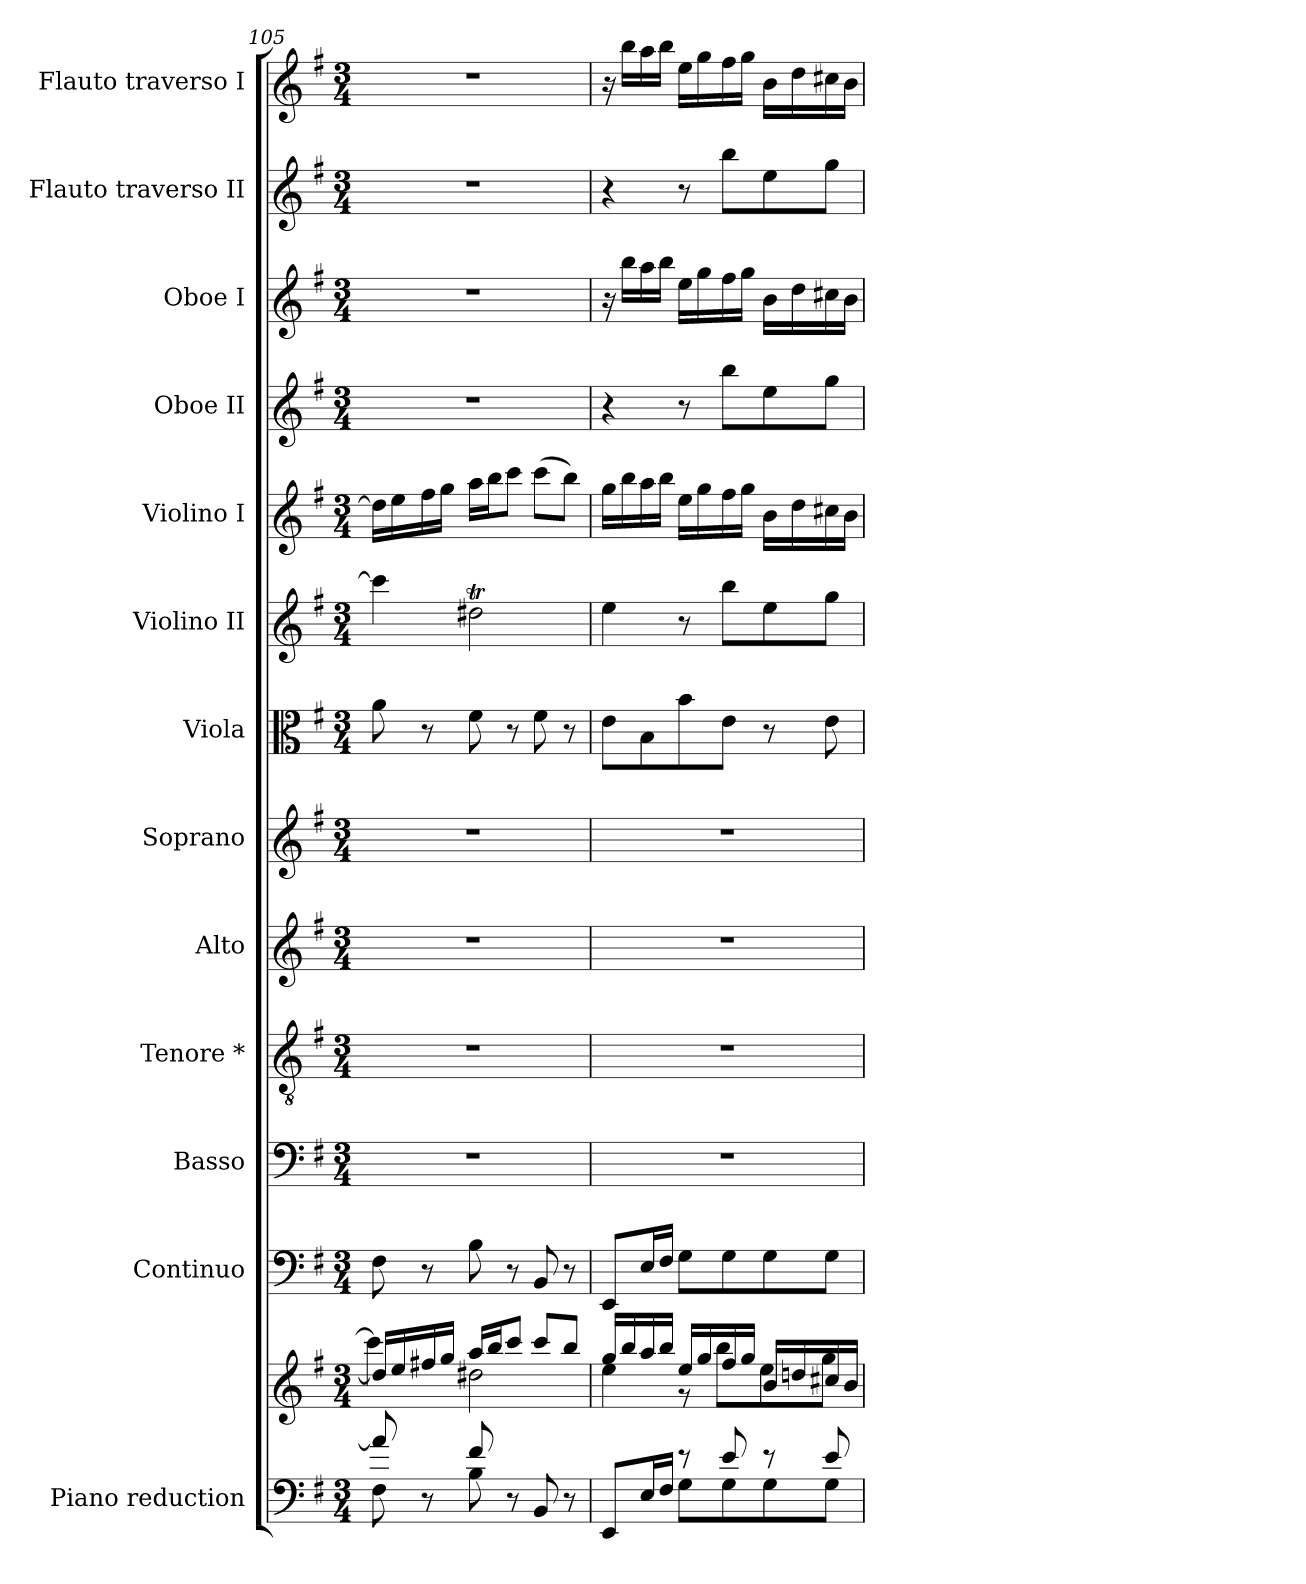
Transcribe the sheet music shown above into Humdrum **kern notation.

**kern	**kern	**kern	**kern	**kern	**kern	**kern	**kern	**kern	**kern	**kern	**kern	**kern	**kern
*part13	*part13	*part12	*part11	*part10	*part9	*part8	*part7	*part6	*part5	*part4	*part3	*part2	*part1
*staff14	*staff13	*staff12	*staff11	*staff10	*staff9	*staff8	*staff7	*staff6	*staff5	*staff4	*staff3	*staff2	*staff1
*I"Piano reduction	*	*I"Continuo	*I"Basso	*I"Tenore *	*I"Alto	*I"Soprano	*I"Viola	*I"Violino II	*I"Violino I	*I"Oboe II	*I"Oboe I	*I"Flauto traverso II	*I"Flauto traverso I
*I'Pno	*	*	*	*	*	*	*I'Vla	*I'Vln	*I'Vln	*I'Ob	*I'Ob	*	*
*clefF4	*clefG2	*clefF4	*clefF4	*clefGv2	*clefG2	*clefG2	*clefC3	*clefG2	*clefG2	*clefG2	*clefG2	*clefG2	*clefG2
*k[f#]	*k[f#]	*k[f#]	*k[f#]	*k[f#]	*k[f#]	*k[f#]	*k[f#]	*k[f#]	*k[f#]	*k[f#]	*k[f#]	*k[f#]	*k[f#]
*M3/4	*M3/4	*M3/4	*M3/4	*M3/4	*M3/4	*M3/4	*M3/4	*M3/4	*M3/4	*M3/4	*M3/4	*M3/4	*M3/4
=105	=105	=105	=105	=105	=105	=105	=105	=105	=105	=105	=105	=105	=105
*^	*^	*	*	*	*	*	*	*	*	*	*	*	*
8a/]	8F#\	16dd#/LL]	4ccc\]	8F#\	2.r	2.r	2.r	2.r	8a\	4ccc\]	16dd#\LL]	2.r	2.r	2.r	2.r
.	.	16ee/	.	.	.	.	.	.	.	.	16ee\	.	.	.	.
8r	8ryy	16ff#X/	.	8r	.	.	.	.	8r	.	16ff#\	.	.	.	.
.	.	16gg/JJ	.	.	.	.	.	.	.	.	16gg\JJ	.	.	.	.
8f#/	8B\	16aa/LL	2dd#X\	8B\	.	.	.	.	8f#\	2dd#Xt\	16aa\LL	.	.	.	.
.	.	16bb/J	.	.	.	.	.	.	.	.	16bb\J	.	.	.	.
8r	8ryy	8ccc/J	.	8r	.	.	.	.	8r	.	8ccc\J	.	.	.	.
8BB/	8ryy	8ccc/L	.	8BB/	.	.	.	.	8f#\	.	(8ccc\L	.	.	.	.
8r	8ryy	8bb/J	.	8r	.	.	.	.	8r	.	8bb\J)	.	.	.	.
=106	=106	=106	=106	=106	=106	=106	=106	=106	=106	=106	=106	=106	=106	=106	=106
8EE/L	4ryy	16gg/LL	4ee\	8EE/L	2.r	2.r	2.r	2.r	8e\L	4ee\	16gg\LL	4r	16r	4r	16r
.	.	16bb/	.	.	.	.	.	.	.	.	16bb\	.	16bb\LL	.	16bb\LL
16E/L	.	16aa/	.	16E/L	.	.	.	.	8B\	.	16aa\	.	16aa\	.	16aa\
16F#/JJ	.	16bb/JJ	.	16F#/JJ	.	.	.	.	.	.	16bb\JJ	.	16bb\JJ	.	16bb\JJ
8r	8G\L	16ee/LL	8r	8G\L	.	.	.	.	8b\	8r	16ee\LL	8r	16ee\LL	8r	16ee\LL
.	.	16gg/	.	.	.	.	.	.	.	.	16gg\	.	16gg\	.	16gg\
8e/	8G\	16ff#/	8bb\L	8G\	.	.	.	.	8e\J	8bb\L	16ff#\	8bb\L	16ff#\	8bb\L	16ff#\
.	.	16gg/JJ	.	.	.	.	.	.	.	.	16gg\JJ	.	16gg\JJ	.	16gg\JJ
8r	8G\	16b/LL	8ee\	8G\	.	.	.	.	8r	8ee\	16b\LL	8ee\	16b\LL	8ee\	16b\LL
.	.	16ddn/	.	.	.	.	.	.	.	.	16dd\	.	16dd\	.	16dd\
8e/	8G\J	16cc#X/	8gg\J	8G\J	.	.	.	.	8e\	8gg\J	16cc#X\	8gg\J	16cc#X\	8gg\J	16cc#X\
.	.	16b/JJ	.	.	.	.	.	.	.	.	16b\JJ	.	16b\JJ	.	16b\JJ
*v	*v	*	*	*	*	*	*	*	*	*	*	*	*	*	*
*	*v	*v	*	*	*	*	*	*	*	*	*	*	*	*
=	=	=	=	=	=	=	=	=	=	=	=	=	=
*-	*-	*-	*-	*-	*-	*-	*-	*-	*-	*-	*-	*-	*-
